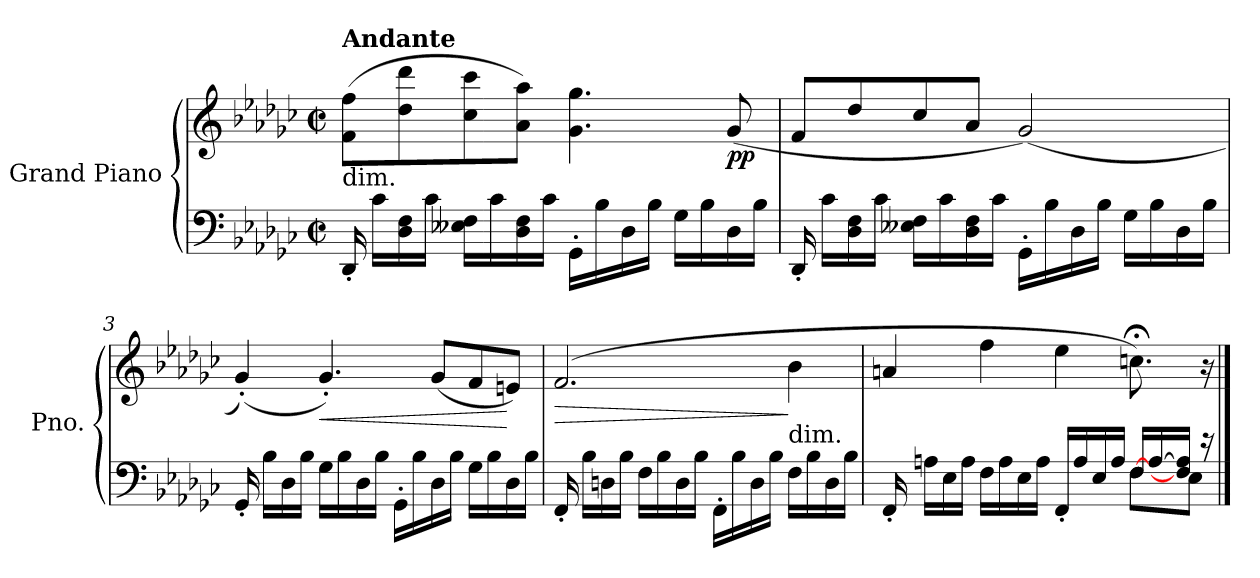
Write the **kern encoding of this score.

**kern	**kern	**dynam
*part1	*part1	*part1
*staff2	*staff1	*staff1/2
*I"Grand Piano	*	*
*I'Pno.	*	*
*clefF4	*clefG2	*
*k[b-e-a-d-g-c-]	*k[b-e-a-d-g-c-]	*
*M2/2	*M2/2	*
*met(c|)	*met(c|)	*
=1	=1	=1
!	!LO:TX:a:B:t=Andante	!
!	!LO:TX:b:t=dim.	!
16DD-'/	(>8f\ 8ff\L	.
16c-\LL	.	.
16D-\ 16F\	8dd-\ 8ddd-\	.
16c-\JJ	.	.
16E--X\ 16F\LL	8cc-\ 8ccc-\	.
16c-\	.	.
16D-\ 16F\	8a-\ 8aa-\J)	.
16c-\JJ	.	.
16GG-'\LL	4.g-\ 4.gg-\	.
16B-\	.	.
16D-\	.	.
16B-\JJ	.	.
16G-\LL	.	.
16B-\	.	.
!	!	!LO:DY:b
16D-\	(<8g-/	pp
16B-\JJ	.	.
=2	=2	=2
16DD-'/	8f/L	.
16c-\LL	.	.
16D-\ 16F\	8dd-/	.
16c-\JJ	.	.
16E--X\ 16F\LL	8cc-/	.
16c-\	.	.
16D-\ 16F\	8a-/J	.
16c-\JJ	.	.
16GG-'\LL	(<2g-/)	.
16B-\	.	.
16D-\	.	.
16B-\JJ	.	.
16G-\LL	.	.
16B-\	.	.
16D-\	.	.
16B-\JJ	.	.
=3	=3	=3
16GG-'/	(<4g-'/)	.
16B-\LL	.	.
16D-\	.	.
16B-\JJ	.	.
!	!	!LO:HP:b
16G-\LL	4.g-'/)	<
16B-\	.	.
16D-\	.	.
16B-\JJ	.	.
16GG-'\LL	.	.
16B-\	.	.
16D-\	(<8g-/L	.
16B-\JJ	.	.
16G-\LL	8f/	.
16B-\	.	.
16D-\	8en/J)	[
16B-\JJ	.	.
=4	=4	=4
!	!	!LO:HP:b
16FF'/	(>2.f/	>
16B-\LL	.	.
16Dn\	.	.
16B-\JJ	.	.
16F\LL	.	.
16B-\	.	.
16D\	.	.
16B-\JJ	.	.
16FF'\LL	.	.
16B-\	.	.
16D\	.	.
16B-\JJ	.	.
!	!LO:TX:b:t=dim.	!
16F\LL	4b-\	]
16B-\	.	.
16D\	.	.
16B-\JJ	.	.
=5	=5	=5
*^	*	*
16FF'/	2.ryy	4an/	.
16An\LL	.	.	.
16E-\	.	.	.
16A\JJ	.	.	.
16F\LL	.	4ff\	.
16A\	.	.	.
16E-\	.	.	.
16A\JJ	.	.	.
16FF'/LL	.	4ee-\	.
16A/	.	.	.
16E-/	.	.	.
16A/JJ	.	.	.
[16F/LL	8F\L	8.ccn;<\)	.
[16A/	.	.	.
16F/] 16A/]JJ	8E-\J	.	.
16r	.	16r	.
*v	*v	*	*
==	==	==
*-	*-	*-
